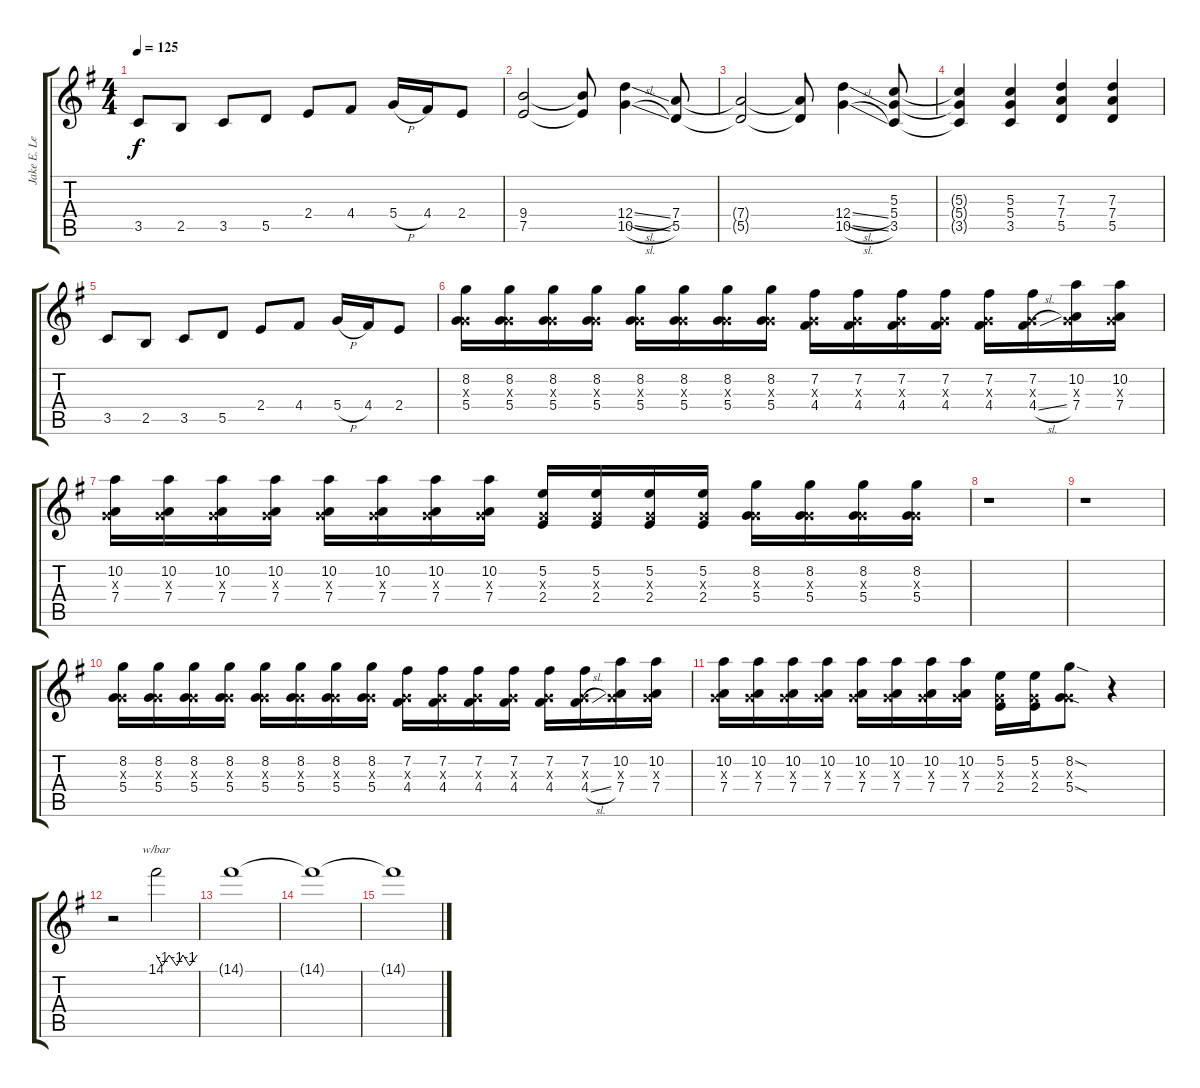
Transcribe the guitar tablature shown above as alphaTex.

\track ("Jake E. Lee " "Jake E. Le") {instrument distortionguitar}
\staff {score tabs}
\tuning (E4 B3 G3 D3 A2 E2) {hide}
\ts (4 4)
\tempo 125
\clef g2
\ks eminor
3.5.8{dy f} 2.5.8 3.5.8 5.5.8 2.4.8 4.4.8 5.4{h}.16 4.4.16 2.4.8 |
(9.4 7.5).2 (9.4{t} 7.5{t}).8 (12.4{sl} 10.5{sl}).4 (7.4 5.5).8 |
(7.4{t} 5.5{t}).2 (7.4{t} 5.5{t}).8 (12.4{sl} 10.5{sl}).4 (5.3 5.4 3.5).8 |
(5.3{t} 5.4{t} 3.5{t}).4 (5.3 5.4 3.5).4 (7.3 7.4 5.5).4 (7.3 7.4 5.5).4 |
3.5.8 2.5.8 3.5.8 5.5.8 2.4.8 4.4.8 5.4{h}.16 4.4.16 2.4.8 |
(8.2 0.3{x} 5.4).16{volume 9} (8.2 0.3{x} 5.4).16 (8.2 0.3{x} 5.4).16 (8.2 0.3{x} 5.4).16 (8.2 0.3{x} 5.4).16 (8.2 0.3{x} 5.4).16 (8.2 0.3{x} 5.4).16 (8.2 0.3{x} 5.4).16 (7.2 0.3{x} 4.4).16 (7.2 0.3{x} 4.4).16 (7.2 0.3{x} 4.4).16 (7.2 0.3{x} 4.4).16 (7.2 0.3{x} 4.4).16 (7.2 0.3{x} 4.4{sl}).16 (10.2 0.3{x} 7.4).16 (10.2 0.3{x} 7.4).16 |
(10.2 0.3{x} 7.4).16 (10.2 0.3{x} 7.4).16 (10.2 0.3{x} 7.4).16 (10.2 0.3{x} 7.4).16 (10.2 0.3{x} 7.4).16 (10.2 0.3{x} 7.4).16 (10.2 0.3{x} 7.4).16 (10.2 0.3{x} 7.4).16 (5.2 0.3{x} 2.4).16 (5.2 0.3{x} 2.4).16 (5.2 0.3{x} 2.4).16 (5.2 0.3{x} 2.4).16 (8.2 0.3{x} 5.4).16 (8.2 0.3{x} 5.4).16 (8.2 0.3{x} 5.4).16 (8.2 0.3{x} 5.4).16 |
r.1 |
r.1 |
(8.2 0.3{x} 5.4).16{volume 9} (8.2 0.3{x} 5.4).16 (8.2 0.3{x} 5.4).16 (8.2 0.3{x} 5.4).16 (8.2 0.3{x} 5.4).16 (8.2 0.3{x} 5.4).16 (8.2 0.3{x} 5.4).16 (8.2 0.3{x} 5.4).16 (7.2 0.3{x} 4.4).16 (7.2 0.3{x} 4.4).16 (7.2 0.3{x} 4.4).16 (7.2 0.3{x} 4.4).16 (7.2 0.3{x} 4.4).16 (7.2 0.3{x} 4.4{sl}).16 (10.2 0.3{x} 7.4).16 (10.2 0.3{x} 7.4).16 |
(10.2 0.3{x} 7.4).16 (10.2 0.3{x} 7.4).16 (10.2 0.3{x} 7.4).16 (10.2 0.3{x} 7.4).16 (10.2 0.3{x} 7.4).16 (10.2 0.3{x} 7.4).16 (10.2 0.3{x} 7.4).16 (10.2 0.3{x} 7.4).16 (5.2 0.3{x} 2.4).16 (5.2 0.3{x} 2.4).16 (8.2{sod} 0.3{x} 5.4{sod}).8 r.4 |
r.2 14.1.2{tbe (custom default 0 0 9 -4 19 0 30 -4 39 0 49 -4 60 0)} |
14.1{t}.1 |
14.1{t}.1 |
14.1{t}.1
